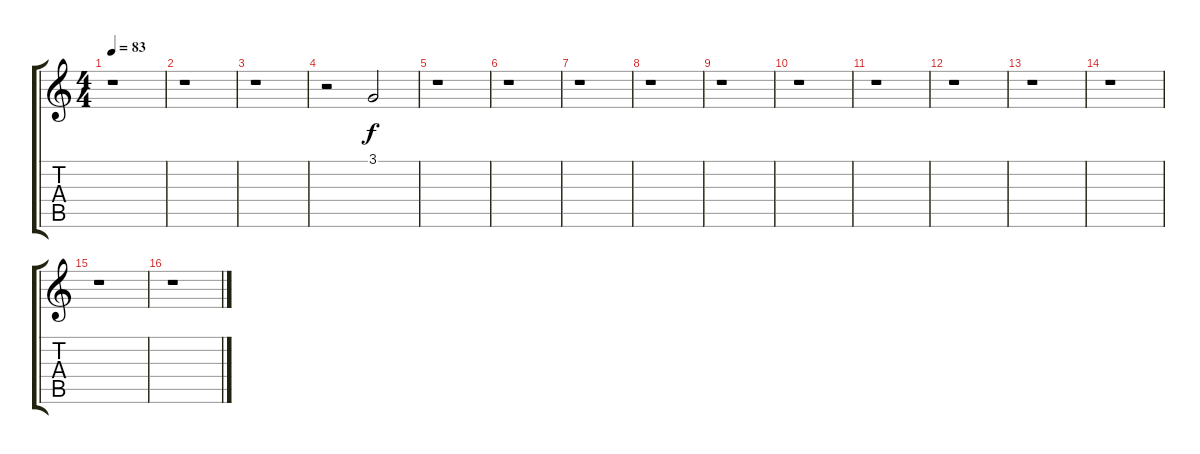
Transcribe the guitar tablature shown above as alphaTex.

\track "" {instrument reversecymbal}
\staff {score tabs}
\tuning (E4 B3 G3 D3 A2 E2) {hide}
\ts (4 4)
\tempo 83
\clef g2
\ks c
r.1{dy f instrument reversecymbal} |
r.1 |
r.1 |
r.2 3.1.2 |
r.1 |
r.1 |
r.1 |
r.1 |
r.1 |
r.1 |
r.1 |
r.1 |
r.1 |
r.1 |
r.1 |
r.1
